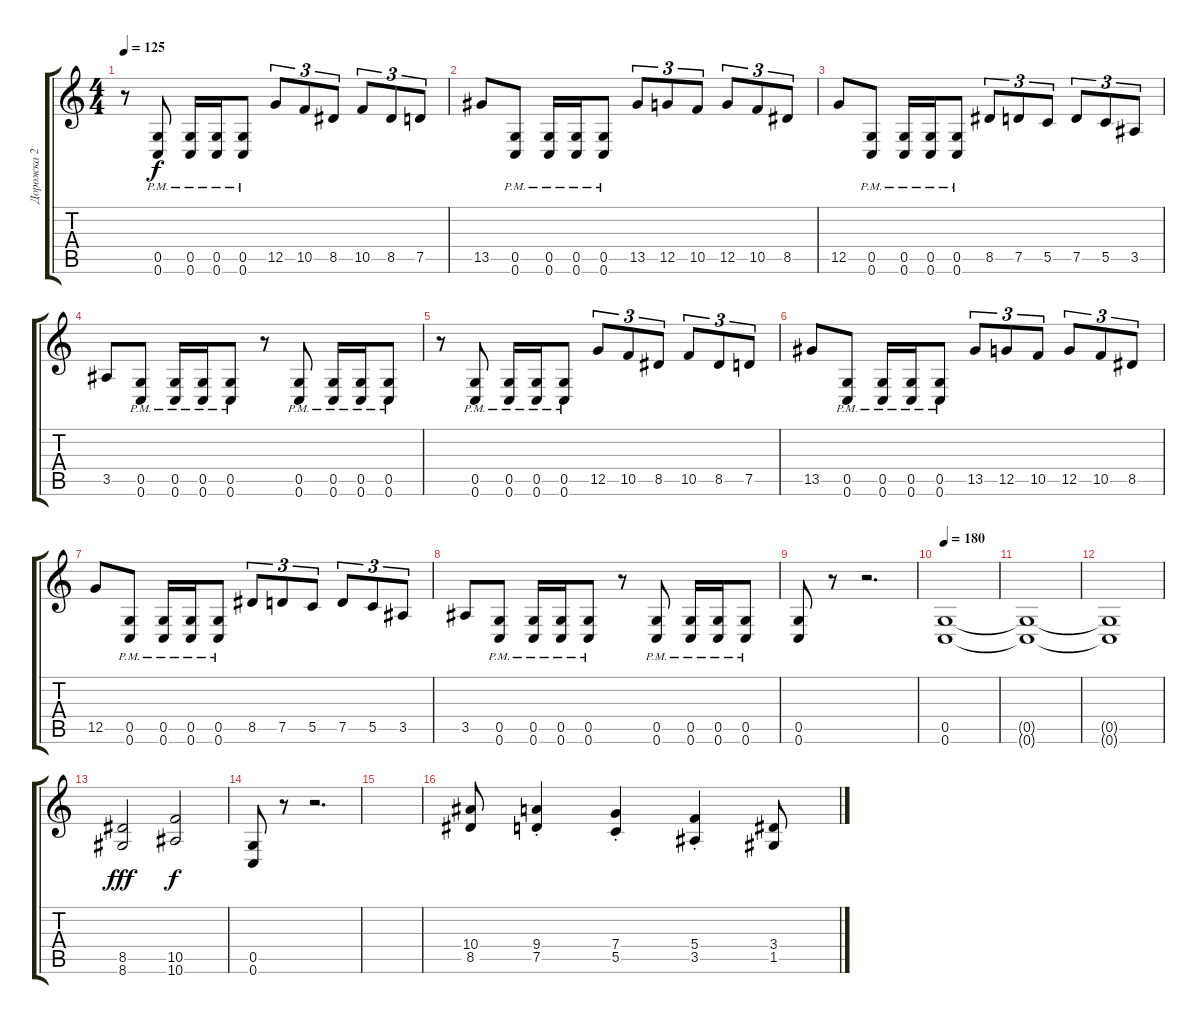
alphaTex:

\track ("Дорожка 2" "Дорожка 2") {instrument overdrivenguitar}
\staff {score tabs}
\tuning (D4 A3 F3 C3 G2 C2) {hide}
\ts (4 4)
\tempo 125
\clef g2
\ks c
r.8{dy f} (0.5{pm} 0.6{pm}).8 (0.5{pm} 0.6{pm}).16 (0.5{pm} 0.6{pm}).16 (0.5{pm} 0.6{pm}).8 12.5.8{tu (3 2)} 10.5.8{tu (3 2)} 8.5.8{tu (3 2)} 10.5.8{tu (3 2)} 8.5.8{tu (3 2)} 7.5.8{tu (3 2)} |
13.5.8 (0.5{pm} 0.6{pm}).8 (0.5{pm} 0.6{pm}).16 (0.5{pm} 0.6{pm}).16 (0.5{pm} 0.6{pm}).8 13.5.8{tu (3 2)} 12.5.8{tu (3 2)} 10.5.8{tu (3 2)} 12.5.8{tu (3 2)} 10.5.8{tu (3 2)} 8.5.8{tu (3 2)} |
12.5.8 (0.5{pm} 0.6{pm}).8 (0.5{pm} 0.6{pm}).16 (0.5{pm} 0.6{pm}).16 (0.5{pm} 0.6{pm}).8 8.5.8{tu (3 2)} 7.5.8{tu (3 2)} 5.5.8{tu (3 2)} 7.5.8{tu (3 2)} 5.5.8{tu (3 2)} 3.5.8{tu (3 2)} |
3.5.8 (0.5{pm} 0.6{pm}).8 (0.5{pm} 0.6{pm}).16 (0.5{pm} 0.6{pm}).16 (0.5{pm} 0.6{pm}).8 r.8 (0.5{pm} 0.6{pm}).8 (0.5{pm} 0.6{pm}).16 (0.5{pm} 0.6{pm}).16 (0.5{pm} 0.6{pm}).8 |
r.8 (0.5{pm} 0.6{pm}).8 (0.5{pm} 0.6{pm}).16 (0.5{pm} 0.6{pm}).16 (0.5{pm} 0.6{pm}).8 12.5.8{tu (3 2)} 10.5.8{tu (3 2)} 8.5.8{tu (3 2)} 10.5.8{tu (3 2)} 8.5.8{tu (3 2)} 7.5.8{tu (3 2)} |
13.5.8 (0.5{pm} 0.6{pm}).8 (0.5{pm} 0.6{pm}).16 (0.5{pm} 0.6{pm}).16 (0.5{pm} 0.6{pm}).8 13.5.8{tu (3 2)} 12.5.8{tu (3 2)} 10.5.8{tu (3 2)} 12.5.8{tu (3 2)} 10.5.8{tu (3 2)} 8.5.8{tu (3 2)} |
12.5.8 (0.5{pm} 0.6{pm}).8 (0.5{pm} 0.6{pm}).16 (0.5{pm} 0.6{pm}).16 (0.5{pm} 0.6{pm}).8 8.5.8{tu (3 2)} 7.5.8{tu (3 2)} 5.5.8{tu (3 2)} 7.5.8{tu (3 2)} 5.5.8{tu (3 2)} 3.5.8{tu (3 2)} |
3.5.8 (0.5{pm} 0.6{pm}).8 (0.5{pm} 0.6{pm}).16 (0.5{pm} 0.6{pm}).16 (0.5{pm} 0.6{pm}).8 r.8 (0.5{pm} 0.6{pm}).8 (0.5{pm} 0.6{pm}).16 (0.5{pm} 0.6{pm}).16 (0.5{pm} 0.6{pm}).8 |
(0.5 0.6).8 r.8 r.2{d} |
\tempo 180
(0.5 0.6).1 |
(0.5{t} 0.6{t}).1 |
(0.5{t} 0.6{t}).1 |
(8.5 8.6).2{dy fff} (10.5 10.6).2{dy f} |
(0.5 0.6).8 r.8 r.2{d} |
|
(10.4 8.5).8 (9.4{st} 7.5{st}).4 (7.4{st} 5.5{st}).4 (5.4{st} 3.5{st}).4 (3.4 1.5).8
